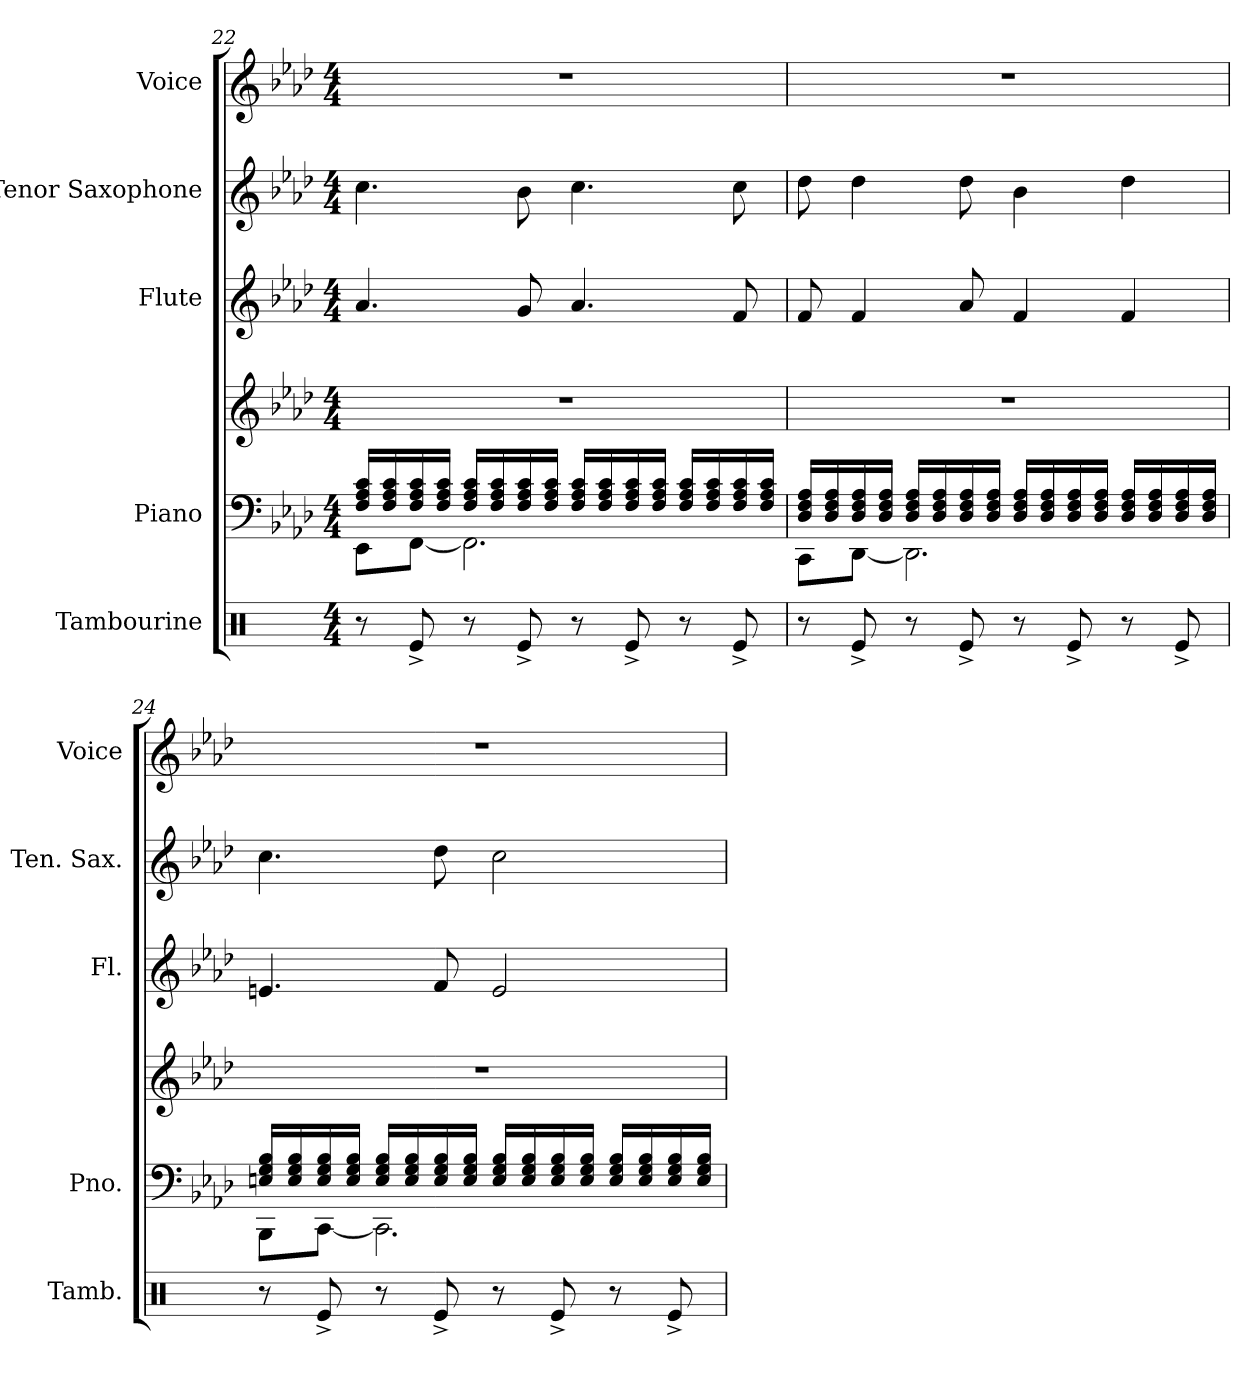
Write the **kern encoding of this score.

**kern	**kern	**kern	**kern	**kern	**kern
*part5	*part4	*part4	*part3	*part2	*part1
*staff6	*staff5	*staff4	*staff3	*staff2	*staff1
*I"Tambourine	*I"Piano	*	*I"Flute	*I"Tenor Saxophone	*I"Voice
*I'Tamb.	*I'Pno.	*	*I'Fl.	*I'Ten. Sax.	*I'Voice
!!LO:LB:g=z
*clefX	*clefF4	*clefG2	*clefG2	*clefG2	*clefG2
*	*	*	*	*ITrd8c14	*
*k[]	*k[b-e-a-d-]	*k[b-e-a-d-]	*k[b-e-a-d-]	*k[b-e-a-d-]	*k[b-e-a-d-]
*C:	*A-:	*A-:	*A-:	*A-:	*A-:
*M4/4	*M4/4	*M4/4	*M4/4	*M4/4	*M4/4
=22	=22	=22	=22	=22	=22
*	*^	*	*	*	*
8r	16Fi/ 16A-i 16ciLL	8EE-i\L	1r	4.a-i/	4.ci\	1r
.	16Fi/ 16A-i 16ci	.	.	.	.	.
8Re^i/	16Fi/ 16A-i 16ci	[8FFi\J	.	.	.	.
.	16Fi/ 16A-i 16ciJJ	.	.	.	.	.
8r	16Fi/ 16A-i 16ciLL	2.FFi\]	.	.	.	.
.	16Fi/ 16A-i 16ci	.	.	.	.	.
8Re^i/	16Fi/ 16A-i 16ci	.	.	8gi/	8B-i\	.
.	16Fi/ 16A-i 16ciJJ	.	.	.	.	.
8r	16Fi/ 16A-i 16ciLL	.	.	4.a-i/	4.ci\	.
.	16Fi/ 16A-i 16ci	.	.	.	.	.
8Re^i/	16Fi/ 16A-i 16ci	.	.	.	.	.
.	16Fi/ 16A-i 16ciJJ	.	.	.	.	.
8r	16Fi/ 16A-i 16ciLL	.	.	.	.	.
.	16Fi/ 16A-i 16ci	.	.	.	.	.
8Re^i/	16Fi/ 16A-i 16ci	.	.	8fi/	8ci\	.
.	16Fi/ 16A-i 16ciJJ	.	.	.	.	.
=23	=23	=23	=23	=23	=23	=23
8r	16D-i/ 16Fi 16A-iLL	8CCi\L	1r	8fi/	8d-i\	1r
.	16D-i/ 16Fi 16A-i	.	.	.	.	.
8Re^i/	16D-i/ 16Fi 16A-i	[8DD-i\J	.	4fi/	4d-i\	.
.	16D-i/ 16Fi 16A-iJJ	.	.	.	.	.
8r	16D-i/ 16Fi 16A-iLL	2.DD-i\]	.	.	.	.
.	16D-i/ 16Fi 16A-i	.	.	.	.	.
8Re^i/	16D-i/ 16Fi 16A-i	.	.	8a-i/	8d-i\	.
.	16D-i/ 16Fi 16A-iJJ	.	.	.	.	.
8r	16D-i/ 16Fi 16A-iLL	.	.	4fi/	4B-i\	.
.	16D-i/ 16Fi 16A-i	.	.	.	.	.
8Re^i/	16D-i/ 16Fi 16A-i	.	.	.	.	.
.	16D-i/ 16Fi 16A-iJJ	.	.	.	.	.
8r	16D-i/ 16Fi 16A-iLL	.	.	4fi/	4d-i\	.
.	16D-i/ 16Fi 16A-i	.	.	.	.	.
8Re^i/	16D-i/ 16Fi 16A-i	.	.	.	.	.
.	16D-i/ 16Fi 16A-iJJ	.	.	.	.	.
=24	=24	=24	=24	=24	=24	=24
8r	16Eni/ 16Gi 16B-iLL	8BBB-i\L	1r	4.eni/	4.ci\	1r
.	16Ei/ 16Gi 16B-i	.	.	.	.	.
8Re^i/	16Ei/ 16Gi 16B-i	[8CCi\J	.	.	.	.
.	16Ei/ 16Gi 16B-iJJ	.	.	.	.	.
8r	16Ei/ 16Gi 16B-iLL	2.CCi\]	.	.	.	.
.	16Ei/ 16Gi 16B-i	.	.	.	.	.
8Re^i/	16Ei/ 16Gi 16B-i	.	.	8fi/	8d-i\	.
.	16Ei/ 16Gi 16B-iJJ	.	.	.	.	.
8r	16Ei/ 16Gi 16B-iLL	.	.	2ei/	2ci\	.
.	16Ei/ 16Gi 16B-i	.	.	.	.	.
8Re^i/	16Ei/ 16Gi 16B-i	.	.	.	.	.
.	16Ei/ 16Gi 16B-iJJ	.	.	.	.	.
8r	16Ei/ 16Gi 16B-iLL	.	.	.	.	.
.	16Ei/ 16Gi 16B-i	.	.	.	.	.
8Re^i/	16Ei/ 16Gi 16B-i	.	.	.	.	.
.	16Ei/ 16Gi 16B-iJJ	.	.	.	.	.
*	*v	*v	*	*	*	*
=	=	=	=	=	=
*-	*-	*-	*-	*-	*-
